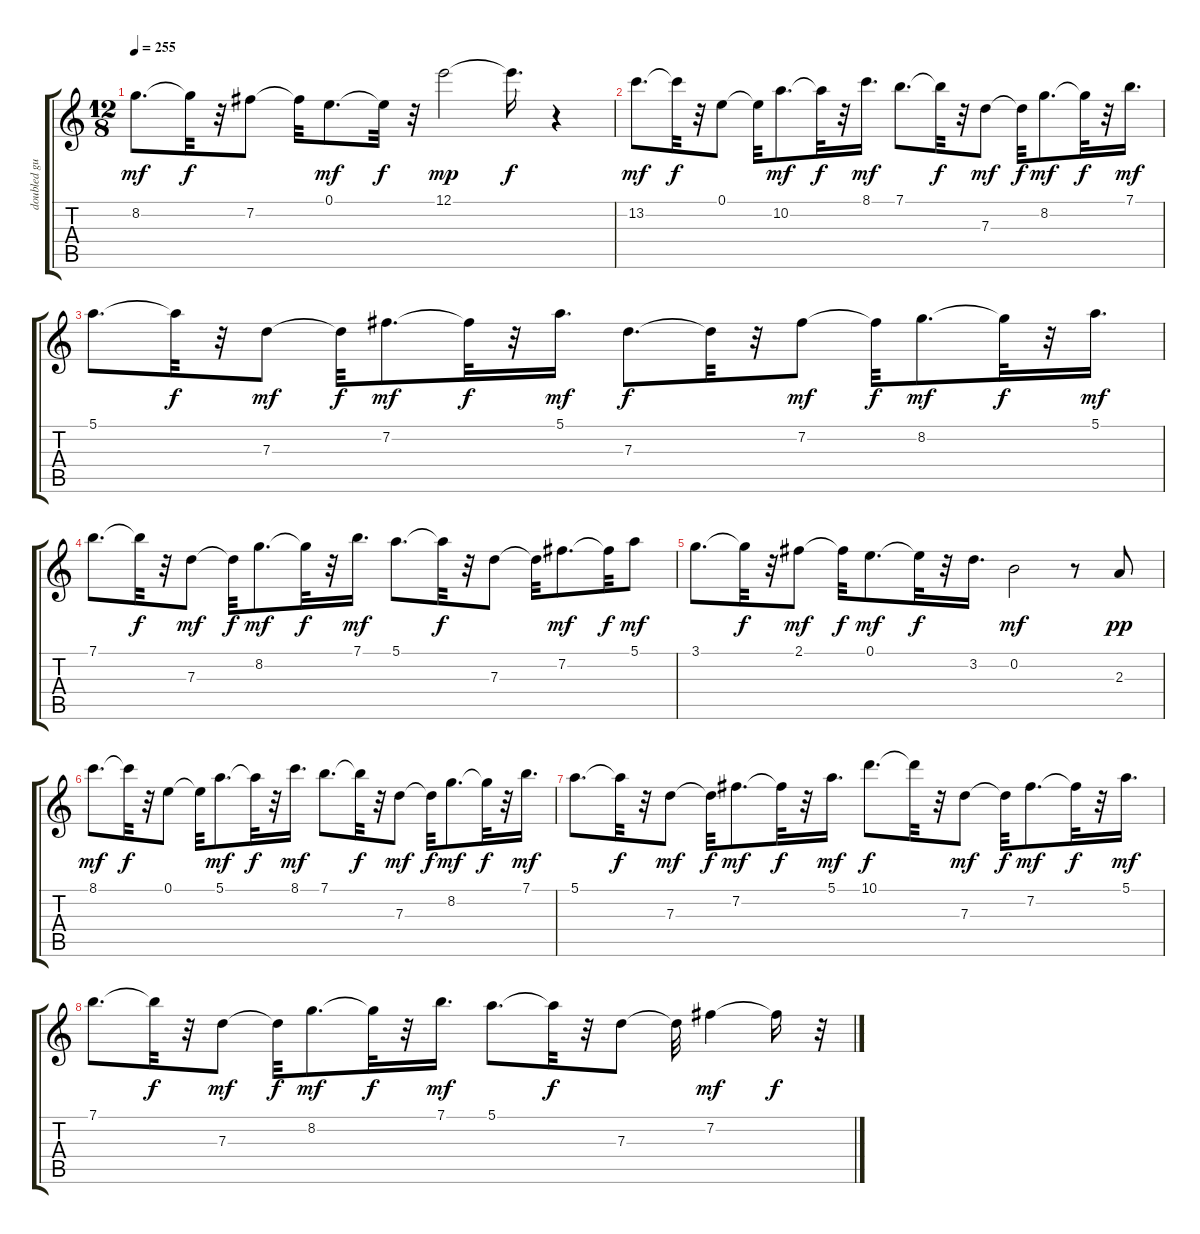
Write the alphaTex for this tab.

\track ("doubled guitar      " "doubled gu") {instrument distortionguitar}
\staff {score tabs}
\tuning (E4 B3 G3 D3 A2 E2) {hide}
\ts (12 8)
\tempo 255
\clef g2
\ks c
8.2.8{d dy mf} 8.2{t}.32{dy f} r.32 7.2.8 7.2{t}.32 0.1.8{d dy mf} 0.1{t}.32{dy f} r.32 12.1.2{dy mp} 12.1{t}.16{d dy f} r.4 |
13.2.8{d dy mf} 13.2{t}.32{dy f} r.32 0.1.8 0.1{t}.32 10.2.8{d dy mf} 10.2{t}.32{dy f} r.32 8.1.16{d dy mf} 7.1.8{d} 7.1{t}.32{dy f} r.32 7.3.8{dy mf} 7.3{t}.32{dy f} 8.2.8{d dy mf} 8.2{t}.32{dy f} r.32 7.1.16{d dy mf} |
5.1.8{d} 5.1{t}.32{dy f} r.32 7.3.8{dy mf} 7.3{t}.32{dy f} 7.2.8{d dy mf} 7.2{t}.32{dy f} r.32 5.1.16{d dy mf} 7.3.8{d dy f} 7.3{t}.32 r.32 7.2.8{dy mf} 7.2{t}.32{dy f} 8.2.8{d dy mf} 8.2{t}.32{dy f} r.32 5.1.16{d dy mf} |
7.1.8{d} 7.1{t}.32{dy f} r.32 7.3.8{dy mf} 7.3{t}.32{dy f} 8.2.8{d dy mf} 8.2{t}.32{dy f} r.32 7.1.16{d dy mf} 5.1.8{d} 5.1{t}.32{dy f} r.32 7.3.8 7.3{t}.32 7.2.8{d dy mf} 7.2{t}.32{dy f} 5.1.8{dy mf} |
3.1.8{d} 3.1{t}.32{dy f} r.32 2.1.8{dy mf} 2.1{t}.32{dy f} 0.1.8{d dy mf} 0.1{t}.32{dy f} r.32 3.2.16{d} 0.2.2{dy mf} r.8 2.3.8{dy pp} |
8.1.8{d dy mf} 8.1{t}.32{dy f} r.32 0.1.8 0.1{t}.32 5.1.8{d dy mf} 5.1{t}.32{dy f} r.32 8.1.16{d dy mf} 7.1.8{d} 7.1{t}.32{dy f} r.32 7.3.8{dy mf} 7.3{t}.32{dy f} 8.2.8{d dy mf} 8.2{t}.32{dy f} r.32 7.1.16{d dy mf} |
5.1.8{d} 5.1{t}.32{dy f} r.32 7.3.8{dy mf} 7.3{t}.32{dy f} 7.2.8{d dy mf} 7.2{t}.32{dy f} r.32 5.1.16{d dy mf} 10.1.8{d dy f} 10.1{t}.32 r.32 7.3.8{dy mf} 7.3{t}.32{dy f} 7.2.8{d dy mf} 7.2{t}.32{dy f} r.32 5.1.16{d dy mf} |
7.1.8{d} 7.1{t}.32{dy f} r.32 7.3.8{dy mf} 7.3{t}.32{dy f} 8.2.8{d dy mf} 8.2{t}.32{dy f} r.32 7.1.16{d dy mf} 5.1.8{d} 5.1{t}.32{dy f} r.32 7.3.8 7.3{t}.32 7.2.4{dy mf} 7.2{t}.16{dy f} r.32
